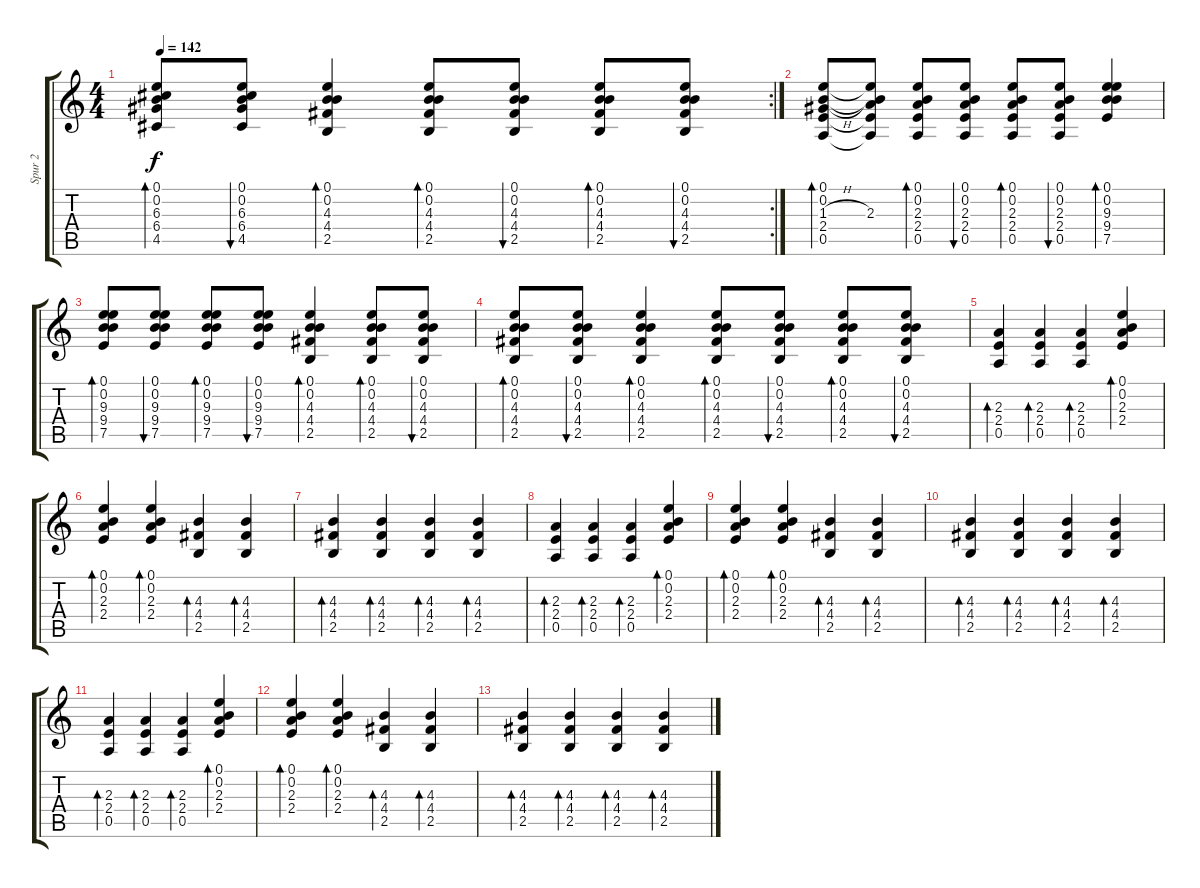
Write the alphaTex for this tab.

\track ("Spur 2" "Spur 2") {instrument acousticguitarnylon}
\staff {score tabs}
\tuning (E4 B3 G3 D3 A2 E2) {hide}
\rc 2
\ts (4 4)
\tempo 142
\clef g2
\ks c
(0.1 0.2 6.3 6.4 4.5).8{bd 60 dy f} (0.1 0.2 6.3 6.4 4.5).8{bu 60} (0.1 0.2 4.3 4.4 2.5).4{bd 60} (0.1 0.2 4.3 4.4 2.5).8{bd 60} (0.1 0.2 4.3 4.4 2.5).8{bu 60} (0.1 0.2 4.3 4.4 2.5).8{bd 60} (0.1 0.2 4.3 4.4 2.5).8{bu 60} |
(0.1 0.2 1.3{h} 2.4 0.5).8{bd 60} (0.1{t} 0.2{t} 2.3 2.4{t} 0.5{t}).8 (0.1 0.2 2.3 2.4 0.5).8{bd 60} (0.1 0.2 2.3 2.4 0.5).8{bu 60} (0.1 0.2 2.3 2.4 0.5).8{bd 60} (0.1 0.2 2.3 2.4 0.5).8{bu 60} (0.1 0.2 9.3 9.4 7.5).4{bd 60} |
(0.1 0.2 9.3 9.4 7.5).8{bd 60} (0.1 0.2 9.3 9.4 7.5).8{bu 60} (0.1 0.2 9.3 9.4 7.5).8{bd 60} (0.1 0.2 9.3 9.4 7.5).8{bu 60} (0.1 0.2 4.3 4.4 2.5).4{bd 60} (0.1 0.2 4.3 4.4 2.5).8{bd 60} (0.1 0.2 4.3 4.4 2.5).8{bu 60} |
(0.1 0.2 4.3 4.4 2.5).8{bd 60} (0.1 0.2 4.3 4.4 2.5).8{bu 60} (0.1 0.2 4.3 4.4 2.5).4{bd 60} (0.1 0.2 4.3 4.4 2.5).8{bd 60} (0.1 0.2 4.3 4.4 2.5).8{bu 60} (0.1 0.2 4.3 4.4 2.5).8{bd 60} (0.1 0.2 4.3 4.4 2.5).8{bu 60} |
(2.3 2.4 0.5).4{bd 60} (2.3 2.4 0.5).4{bd 60} (2.3 2.4 0.5).4{bd 60} (0.1 0.2 2.3 2.4).4{bd 60} |
(0.1 0.2 2.3 2.4).4{bd 60} (0.1 0.2 2.3 2.4).4{bd 60} (4.3 4.4 2.5).4{bd 60} (4.3 4.4 2.5).4{bd 60} |
(4.3 4.4 2.5).4{bd 60} (4.3 4.4 2.5).4{bd 60} (4.3 4.4 2.5).4{bd 60} (4.3 4.4 2.5).4{bd 60} |
(2.3 2.4 0.5).4{bd 60} (2.3 2.4 0.5).4{bd 60} (2.3 2.4 0.5).4{bd 60} (0.1 0.2 2.3 2.4).4{bd 60} |
(0.1 0.2 2.3 2.4).4{bd 60} (0.1 0.2 2.3 2.4).4{bd 60} (4.3 4.4 2.5).4{bd 60} (4.3 4.4 2.5).4{bd 60} |
(4.3 4.4 2.5).4{bd 60} (4.3 4.4 2.5).4{bd 60} (4.3 4.4 2.5).4{bd 60} (4.3 4.4 2.5).4{bd 60} |
(2.3 2.4 0.5).4{bd 60} (2.3 2.4 0.5).4{bd 60} (2.3 2.4 0.5).4{bd 60} (0.1 0.2 2.3 2.4).4{bd 60} |
(0.1 0.2 2.3 2.4).4{bd 60} (0.1 0.2 2.3 2.4).4{bd 60} (4.3 4.4 2.5).4{bd 60} (4.3 4.4 2.5).4{bd 60} |
(4.3 4.4 2.5).4{bd 60} (4.3 4.4 2.5).4{bd 60} (4.3 4.4 2.5).4{bd 60} (4.3 4.4 2.5).4{bd 60}
